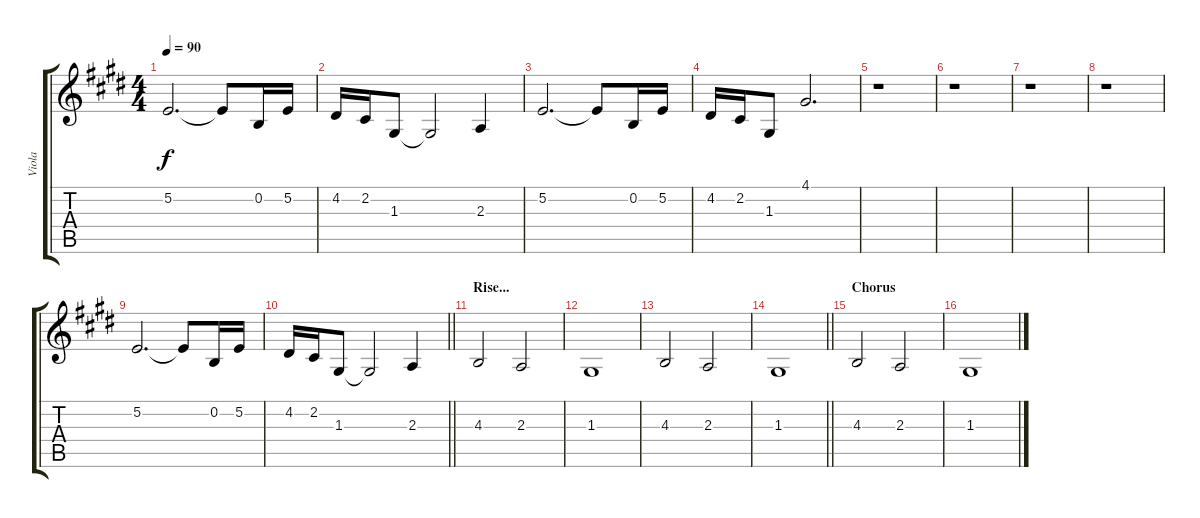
\track ("Viola" "Viola") {instrument viola}
\staff {score tabs}
\tuning (E4 B3 G3 D3 A2 E2) {hide}
\ts (4 4)
\tempo 90
\clef g2
\ks e
5.2.2{d dy f volume 10} 5.2{t}.8 0.2.16 5.2.16 |
4.2.16 2.2.16 1.3.8 1.3{t}.2 2.3.4 |
5.2.2{d} 5.2{t}.8 0.2.16 5.2.16 |
4.2.16 2.2.16 1.3.8 4.1.2{d} |
r.1 |
r.1 |
r.1 |
r.1 |
5.2.2{d} 5.2{t}.8 0.2.16 5.2.16 |
\barLineRight lightlight
4.2.16 2.2.16 1.3.8 1.3{t}.2 2.3.4 |
\section ("" "Rise...")
4.3.2 2.3.2 |
1.3.1 |
4.3.2 2.3.2 |
\barLineRight lightlight
1.3.1 |
\section ("" "Chorus")
4.3.2 2.3.2 |
1.3.1
